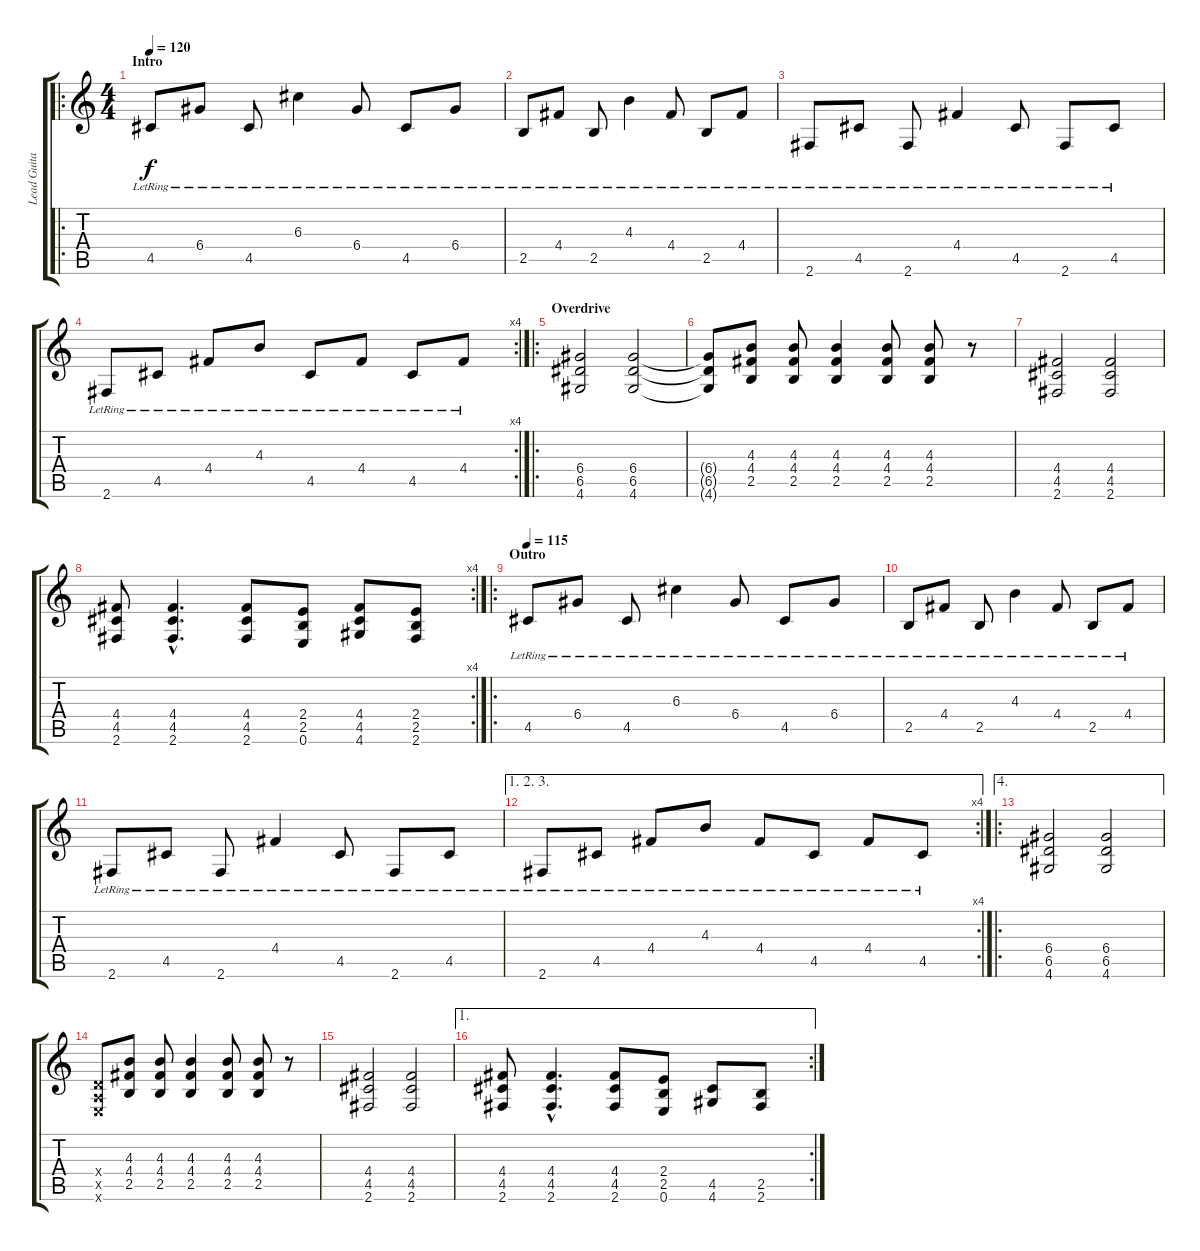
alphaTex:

\track ("Lead Guitar" "Lead Guita") {instrument acousticguitarsteel}
\staff {score tabs}
\tuning (E4 B3 G3 D3 A2 E2) {hide}
\ro
\ts (4 4)
\section ("" "Intro")
\tempo 120
\clef g2
\ks c
4.5{lr}.8{dy f instrument acousticguitarsteel} 6.4{lr}.8 4.5{lr}.8 6.3{lr}.4 6.4{lr}.8 4.5{lr}.8 6.4{lr}.8 |
2.5{lr}.8 4.4{lr}.8 2.5{lr}.8 4.3{lr}.4 4.4{lr}.8 2.5{lr}.8 4.4{lr}.8 |
2.6{lr}.8 4.5{lr}.8 2.6{lr}.8 4.4{lr}.4 4.5{lr}.8 2.6{lr}.8 4.5{lr}.8 |
\rc 4
2.6{lr}.8 4.5{lr}.8 4.4{lr}.8 4.3{lr}.8 4.5{lr}.8 4.4{lr}.8 4.5{lr}.8 4.4{lr}.8 |
\ro
\section ("" "Overdrive")
(6.4 6.5 4.6).2{instrument overdrivenguitar} (6.4 6.5 4.6).2 |
(6.4{t} 6.5{t} 4.6{t}).8 (4.3 4.4 2.5).8 (4.3 4.4 2.5).8 (4.3 4.4 2.5).4 (4.3 4.4 2.5).8 (4.3 4.4 2.5).8 r.8 |
(4.4 4.5 2.6).2 (4.4 4.5 2.6).2 |
\rc 4
(4.4 4.5 2.6).8 (4.4{hac} 4.5{hac} 2.6{hac}).4{d} (4.4 4.5 2.6).8 (2.4 2.5 0.6).8 (4.4 4.5 4.6).8 (2.4 2.5 2.6).8 |
\ro
\section ("" "Outro")
\tempo 115
4.5{lr}.8{instrument acousticguitarsteel} 6.4{lr}.8 4.5{lr}.8 6.3{lr}.4 6.4{lr}.8 4.5{lr}.8 6.4{lr}.8 |
2.5{lr}.8 4.4{lr}.8 2.5{lr}.8 4.3{lr}.4 4.4{lr}.8 2.5{lr}.8 4.4{lr}.8 |
2.6{lr}.8 4.5{lr}.8 2.6{lr}.8 4.4{lr}.4 4.5{lr}.8 2.6{lr}.8 4.5{lr}.8 |
\ae (1 2 3)
\rc 4
2.6{lr}.8 4.5{lr}.8 4.4{lr}.8 4.3{lr}.8 4.4{lr}.8 4.5{lr}.8 4.4{lr}.8 4.5{lr}.8 |
\ae 4
\ro
(6.4 6.5 4.6).2{instrument overdrivenguitar} (6.4 6.5 4.6).2 |
(0.4{x} 0.5{x} 0.6{x}).8 (4.3 4.4 2.5).8 (4.3 4.4 2.5).8 (4.3 4.4 2.5).4 (4.3 4.4 2.5).8 (4.3 4.4 2.5).8 r.8 |
(4.4 4.5 2.6).2 (4.4 4.5 2.6).2 |
\ae 1
\rc 2
(4.4 4.5 2.6).8 (4.4{hac} 4.5{hac} 2.6{hac}).4{d} (4.4 4.5 2.6).8 (2.4 2.5 0.6).8 (4.5 4.6).8 (2.5 2.6).8
